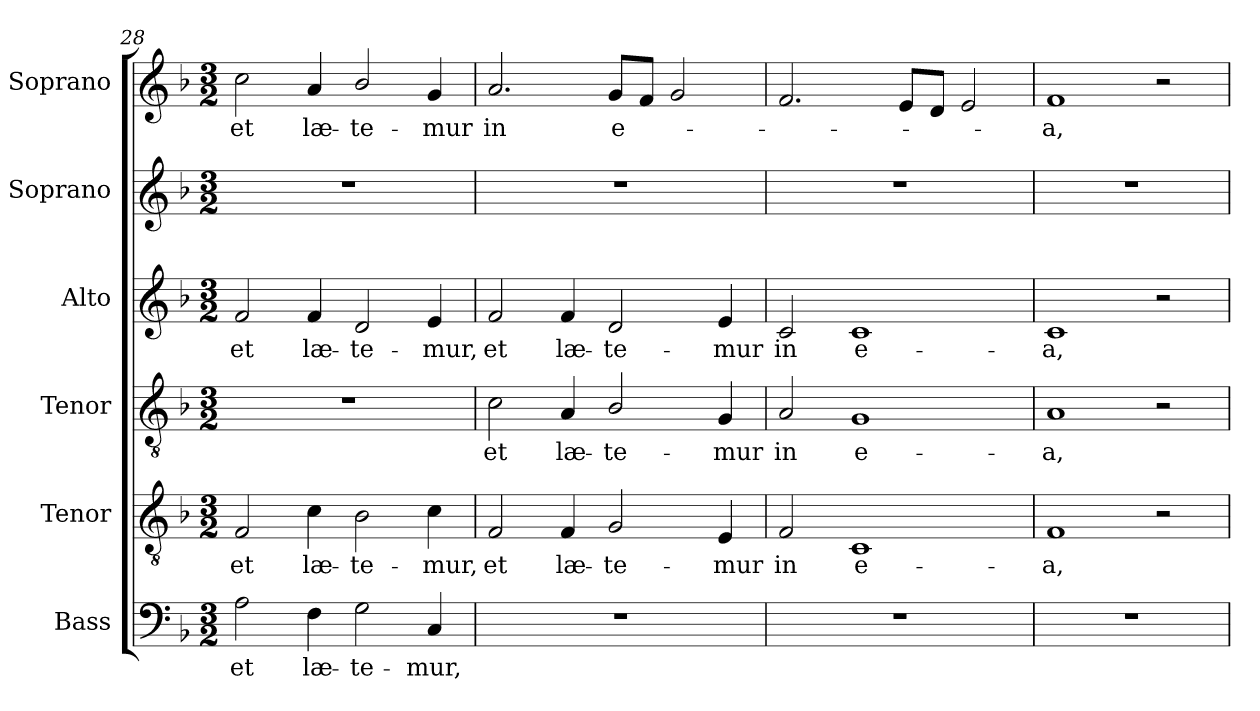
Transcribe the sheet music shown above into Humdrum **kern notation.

**kern	**text	**kern	**text	**kern	**text	**kern	**text	**kern	**kern	**text
*part6	*part6	*part5	*part5	*part4	*part4	*part3	*part3	*part2	*part1	*part1
*staff6	*staff6	*staff5	*staff5	*staff4	*staff4	*staff3	*staff3	*staff2	*staff1	*staff1
*I"Bass	*	*I"Tenor	*	*I"Tenor	*	*I"Alto	*	*I"Soprano	*I"Soprano	*
*I'B.	*	*I'T.	*	*I'T.	*	*I'A.	*	*I'S.	*I'S.	*
*clefF4	*	*clefGv2	*	*clefGv2	*	*clefG2	*	*clefG2	*clefG2	*
*	*	*ITrd7c12	*	*ITrd7c12	*	*	*	*	*	*
*k[b-]	*	*k[b-]	*	*k[b-]	*	*k[b-]	*	*k[b-]	*k[b-]	*
*F:	*	*F:	*	*F:	*	*F:	*	*F:	*F:	*
*M3/2	*	*M3/2	*	*M3/2	*	*M3/2	*	*M3/2	*M3/2	*
=28	=28	=28	=28	=28	=28	=28	=28	=28	=28	=28
!	!LO:LY:b:color=#000000	!	!	!	!	!	!	!	!	!
!	!	!	!LO:LY:b:color=#000000	!LO:N:vis=1	!	!	!	!	!	!
!	!	!	!	!	!	!	!LO:LY:b:color=#000000	!LO:N:vis=1	!	!
!	!	!	!	!	!	!	!	!	!	!LO:LY:b:color=#000000
2Ai\	et	2FFi/	et	1.r	.	2fi/	et	1.r	2cci\	et
!	!LO:LY:b:color=#000000	!	!	!	!	!	!	!	!	!
!	!	!	!LO:LY:b:color=#000000	!	!	!	!	!	!	!
!	!	!	!	!	!	!	!LO:LY:b:color=#000000	!	!	!
!	!	!	!	!	!	!	!	!	!	!LO:LY:b:color=#000000
4Fi\	læ-	4Ci\	læ-	.	.	4fi/	læ-	.	4ai/	læ-
!	!LO:LY:b:color=#000000	!	!	!	!	!	!	!	!	!
!	!	!	!LO:LY:b:color=#000000	!	!	!	!	!	!	!
!	!	!	!	!	!	!	!LO:LY:b:color=#000000	!	!	!
!	!	!	!	!	!	!	!	!	!	!LO:LY:b:color=#000000
2Gi\	-te-	2BB-i\	-te-	.	.	2di/	-te-	.	2b-i/	-te-
!	!LO:LY:b:color=#000000	!	!	!	!	!	!	!	!	!
!	!	!	!LO:LY:b:color=#000000	!	!	!	!	!	!	!
!	!	!	!	!	!	!	!LO:LY:b:color=#000000	!	!	!
!	!	!	!	!	!	!	!	!	!	!LO:LY:b:color=#000000
4Ci/	-mur,	4Ci\	-mur,	.	.	4ei/	-mur,	.	4gi/	-mur
!!LO:LB:g=z
=29	=29	=29	=29	=29	=29	=29	=29	=29	=29	=29
!LO:N:vis=1	!	!	!	!	!	!	!	!	!	!
!	!	!	!LO:LY:b:color=#000000	!	!	!	!	!	!	!
!	!	!	!	!	!LO:LY:b:color=#000000	!	!	!	!	!
!	!	!	!	!	!	!	!LO:LY:b:color=#000000	!LO:N:vis=1	!	!
!	!	!	!	!	!	!	!	!	!	!LO:LY:b:color=#000000
1.r	.	2FFi/	et	2Ci\	et	2fi/	et	1.r	2.ai/	in
!	!	!	!LO:LY:b:color=#000000	!	!	!	!	!	!	!
!	!	!	!	!	!LO:LY:b:color=#000000	!	!	!	!	!
!	!	!	!	!	!	!	!LO:LY:b:color=#000000	!	!	!
.	.	4FFi/	læ-	4AAi/	læ-	4fi/	læ-	.	.	.
!	!	!	!LO:LY:b:color=#000000	!	!	!	!	!	!	!
!	!	!	!	!	!LO:LY:b:color=#000000	!	!	!	!	!
!	!	!	!	!	!	!	!LO:LY:b:color=#000000	!	!	!
!	!	!	!	!	!	!	!	!	!	!LO:LY:b:color=#000000
.	.	2GGi/	-te-	2BB-i/	-te-	2di/	-te-	.	8gi/L	e-
.	.	.	.	.	.	.	.	.	8fi/J	.
.	.	.	.	.	.	.	.	.	2gi/	.
!	!	!	!LO:LY:b:color=#000000	!	!	!	!	!	!	!
!	!	!	!	!	!LO:LY:b:color=#000000	!	!	!	!	!
!	!	!	!	!	!	!	!LO:LY:b:color=#000000	!	!	!
.	.	4EEi/	-mur	4GGi/	-mur	4ei/	-mur	.	.	.
=30	=30	=30	=30	=30	=30	=30	=30	=30	=30	=30
!LO:N:vis=1	!	!	!	!	!	!	!	!	!	!
!	!	!	!LO:LY:b:color=#000000	!	!	!	!	!	!	!
!	!	!	!	!	!LO:LY:b:color=#000000	!	!	!	!	!
!	!	!	!	!	!	!	!LO:LY:b:color=#000000	!LO:N:vis=1	!	!
1.r	.	2FFi/	in	2AAi/	in	2ci/	in	1.r	2.fi/	.
!	!	!	!LO:LY:b:color=#000000	!	!	!	!	!	!	!
!	!	!	!	!	!LO:LY:b:color=#000000	!	!	!	!	!
!	!	!	!	!	!	!	!LO:LY:b:color=#000000	!	!	!
.	.	1CCi	e-	1GGi	e-	1ci	e-	.	.	.
.	.	.	.	.	.	.	.	.	8ei/L	.
.	.	.	.	.	.	.	.	.	8di/J	.
.	.	.	.	.	.	.	.	.	2ei/	.
=31	=31	=31	=31	=31	=31	=31	=31	=31	=31	=31
!LO:N:vis=1	!	!	!	!	!	!	!	!	!	!
!	!	!	!LO:LY:b:color=#000000	!	!	!	!	!	!	!
!	!	!	!	!	!LO:LY:b:color=#000000	!	!	!	!	!
!	!	!	!	!	!	!	!LO:LY:b:color=#000000	!LO:N:vis=1	!	!
!	!	!	!	!	!	!	!	!	!	!LO:LY:b:color=#000000
1.r	.	1FFi	-a,	1AAi	-a,	1ci	-a,	1.r	1fi	-a,
.	.	2r	.	2r	.	2r	.	.	2r	.
=	=	=	=	=	=	=	=	=	=	=
*-	*-	*-	*-	*-	*-	*-	*-	*-	*-	*-
